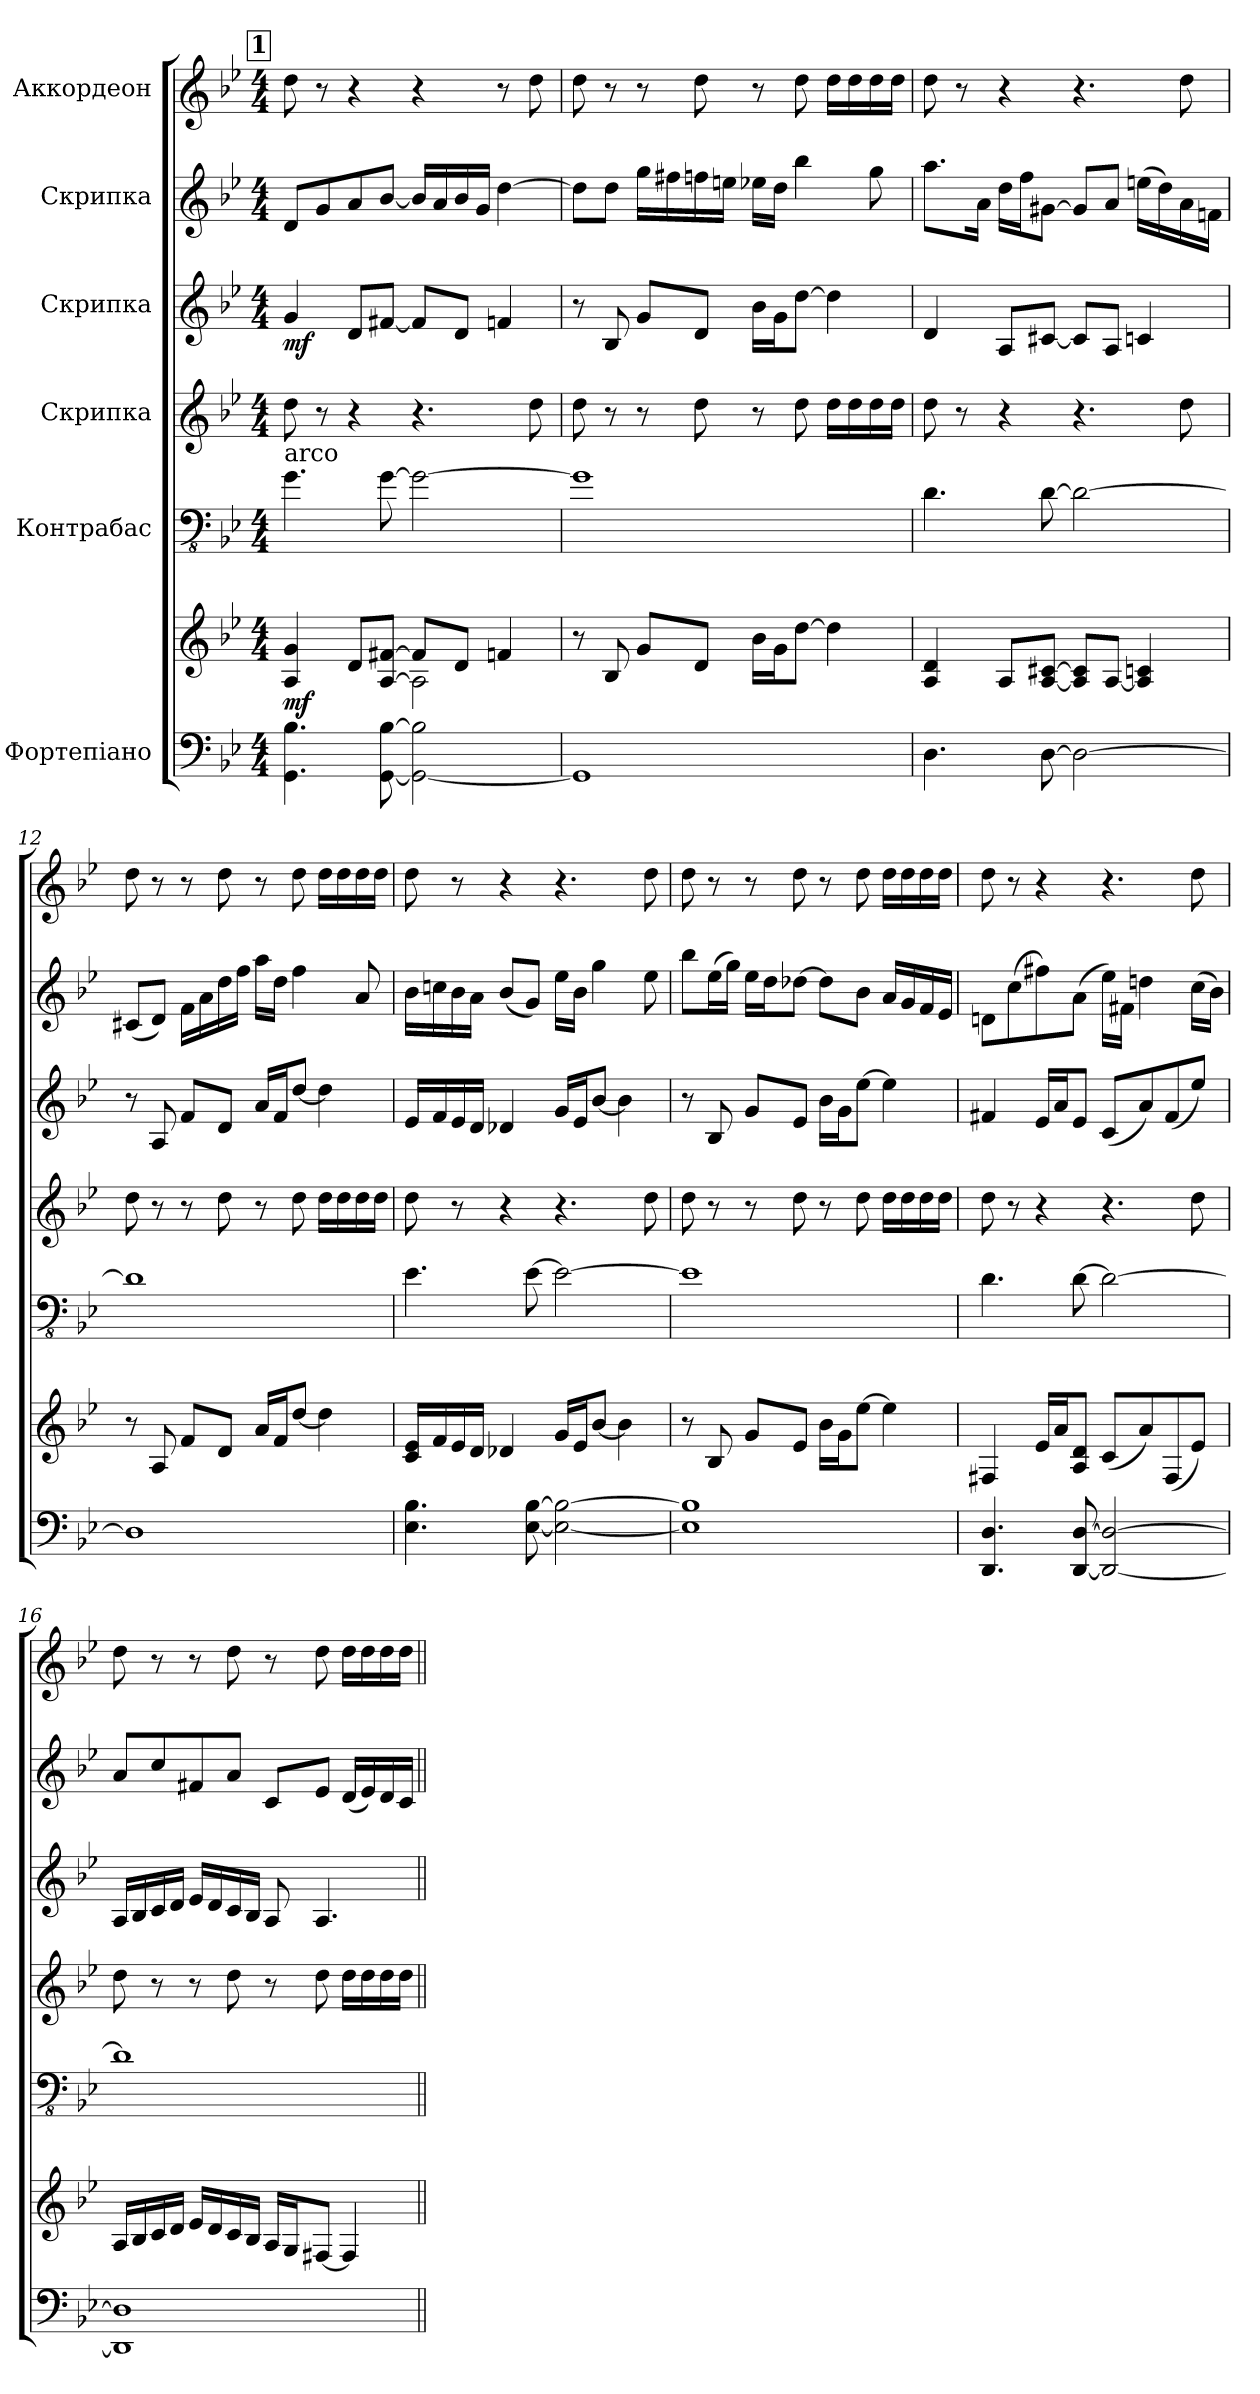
**kern	**kern	**dynam	**kern	**kern	**kern	**dynam	**kern	**kern
*part6	*part6	*part6	*part5	*part4	*part3	*part3	*part2	*part1
*staff7	*staff6	*staff6/7	*staff5	*staff4	*staff3	*staff3	*staff2	*staff1
*I"Фортепіано	*	*	*I"Контрабас	*I"Скрипка	*I"Скрипка	*	*I"Скрипка	*I"Аккордеон
*clefF4	*clefG2	*	*clefFv4	*clefG2	*clefG2	*	*clefG2	*clefG2
*	*	*	*ITrd7c12	*	*	*	*	*
*k[b-e-]	*k[b-e-]	*	*k[b-e-]	*k[b-e-]	*k[b-e-]	*	*k[b-e-]	*k[b-e-]
*g:	*g:	*	*	*g:	*g:	*	*g:	*g:
*M4/4	*M4/4	*	*M4/4	*M4/4	*M4/4	*	*M4/4	*M4/4
!!LO:REH:place=s1:a:B:fs=12.8556:t=1
=9	=9	=9	=9	=9	=9	=9	=9	=9
*	*^	*	*	*	*	*	*	*
!	!	!	!	!LO:TX:a:t=arco	!	!	!	!	!
!	!	!	!LO:DY:b	!	!	!	!LO:DY:b	!	!
4.GG\ 4.B-\	4A/ 4g/	2ryy	mf	4.GG\	8dd\	4g/	mf	8d/L	8dd\
.	.	.	.	.	8r	.	.	8g/	8r
.	8d/L	.	.	.	4r	8d/L	.	8a/	4r
[8GG\ [8B-\	[8A/ [8f#X/J	.	.	[8GG\	.	[8f#X/J	.	[8b-/J	.
2GG\_ 2B-\]	8f#/L]	2A\]	.	2GG\_	4.r	8f#/L]	.	16b-/LL]	4r
.	.	.	.	.	.	.	.	16a/	.
.	8d/J	.	.	.	.	8d/J	.	16b-/	.
.	.	.	.	.	.	.	.	16g/JJ	.
.	4fn/	.	.	.	.	4fn/	.	[4dd\	8r
.	.	.	.	.	8dd\	.	.	.	8dd\
*	*v	*v	*	*	*	*	*	*	*
=10	=10	=10	=10	=10	=10	=10	=10	=10
1GG]	8r	.	1GG]	8dd\	8r	.	8dd\L]	8dd\
.	8B-/	.	.	8r	8B-/	.	8dd\J	8r
.	8g/L	.	.	8r	8g/L	.	16gg\LL	8r
.	.	.	.	.	.	.	16ff#X\	.
.	8d/J	.	.	8dd\	8d/J	.	16ffn\	8dd\
.	.	.	.	.	.	.	16een\JJ	.
.	16b-\LL	.	.	8r	16b-\LL	.	16ee-X\LL	8r
.	16g\J	.	.	.	16g\J	.	16dd\JJ	.
.	[8dd\J	.	.	8dd\	[8dd\J	.	4bb-\	8dd\
.	4dd\]	.	.	16dd\LL	4dd\]	.	.	16dd\LL
.	.	.	.	16dd\	.	.	.	16dd\
.	.	.	.	16dd\	.	.	8gg\	16dd\
.	.	.	.	16dd\JJ	.	.	.	16dd\JJ
=11	=11	=11	=11	=11	=11	=11	=11	=11
4.D\	4A/ 4d/	.	4.DD\	8dd\	4d/	.	8.aa\L	8dd\
.	.	.	.	8r	.	.	.	8r
.	.	.	.	.	.	.	16a\Jk	.
.	8A/L	.	.	4r	8A/L	.	16dd\LL	4r
.	.	.	.	.	.	.	16ff\J	.
[8D\	[8A/ [8c#X/J	.	[8DD\	.	[8c#X/J	.	[8g#X\J	.
2D\_	8A/] 8c#/]L	.	2DD\_	4.r	8c#/L]	.	8g#/L]	4.r
.	[8A/J	.	.	.	8A/J	.	8a/J	.
.	4A/] 4cn/	.	.	.	4cn/	.	(16een\LL	.
.	.	.	.	.	.	.	16dd\)	.
.	.	.	.	8dd\	.	.	16a\	8dd\
.	.	.	.	.	.	.	16fn\JJ	.
!!LO:LB:g=z
=12	=12	=12	=12	=12	=12	=12	=12	=12
1D]	8r	.	1DD]	8dd\	8r	.	(8c#X/L	8dd\
.	8A/	.	.	8r	8A/	.	8d/J)	8r
.	8f/L	.	.	8r	8f/L	.	16f\LL	8r
.	.	.	.	.	.	.	16a\	.
.	8d/J	.	.	8dd\	8d/J	.	16dd\	8dd\
.	.	.	.	.	.	.	16ff\JJ	.
.	16a/LL	.	.	8r	16a/LL	.	16aa\LL	8r
.	16f/J	.	.	.	16f/J	.	16dd\JJ	.
.	[8dd/J	.	.	8dd\	[8dd/J	.	4ff\	8dd\
.	4dd\]	.	.	16dd\LL	4dd\]	.	.	16dd\LL
.	.	.	.	16dd\	.	.	.	16dd\
.	.	.	.	16dd\	.	.	8a/	16dd\
.	.	.	.	16dd\JJ	.	.	.	16dd\JJ
=13	=13	=13	=13	=13	=13	=13	=13	=13
4.E-\ 4.B-\	16c/ 16e-/LL	.	4.EE-\	8dd\	16e-/LL	.	16b-\LL	8dd\
.	16f/	.	.	.	16f/	.	16ccn\	.
.	16e-/	.	.	8r	16e-/	.	16b-\	8r
.	16d/JJ	.	.	.	16d/JJ	.	16a\JJ	.
.	4d-X/	.	.	4r	4d-X/	.	(8b-/L	4r
[8E-\ [8B-\	.	.	[8EE-\	.	.	.	8g/J)	.
2E-\_ 2B-\_	16g/LL	.	2EE-\_	4.r	16g/LL	.	16ee-\LL	4.r
.	16e-/J	.	.	.	16e-/J	.	16b-\JJ	.
.	[8b-/J	.	.	.	[8b-/J	.	4gg\	.
.	4b-\]	.	.	.	4b-\]	.	.	.
.	.	.	.	8dd\	.	.	8ee-\	8dd\
=14	=14	=14	=14	=14	=14	=14	=14	=14
1E-] 1B-]	8r	.	1EE-]	8dd\	8r	.	8bb-\L	8dd\
.	8B-/	.	.	8r	8B-/	.	(16ee-\L	8r
.	.	.	.	.	.	.	16gg\JJ)	.
.	8g/L	.	.	8r	8g/L	.	16ee-\LL	8r
.	.	.	.	.	.	.	16dd\J	.
.	8e-/J	.	.	8dd\	8e-/J	.	[8dd-X\J	8dd\
.	16b-\LL	.	.	8r	16b-\LL	.	8dd-\L]	8r
.	16g\J	.	.	.	16g\J	.	.	.
.	[8ee-\J	.	.	8dd\	[8ee-\J	.	8b-\J	8dd\
.	4ee-\]	.	.	16dd\LL	4ee-\]	.	16a/LL	16dd\LL
.	.	.	.	16dd\	.	.	16g/	16dd\
.	.	.	.	16dd\	.	.	16f/	16dd\
.	.	.	.	16dd\JJ	.	.	16e-/JJ	16dd\JJ
=15	=15	=15	=15	=15	=15	=15	=15	=15
4.DD/ 4.D/	4F#X/	.	4.DD\	8dd\	4f#X/	.	8dn\L	8dd\
.	.	.	.	8r	.	.	(8cc\	8r
.	16e-/LL	.	.	4r	16e-/LL	.	8ff#X\)	4r
.	16a/J	.	.	.	16a/J	.	.	.
[8DD/ [8D/	8A/ 8d/J	.	[8DD\	.	8e-/J	.	(8a\J	.
2DD/_ 2D/_	(8c/L	.	2DD\_	4.r	(8c/L	.	16ee-\LL)	4.r
.	.	.	.	.	.	.	16f#X\JJ	.
.	8a/)	.	.	.	8a/)	.	4ddn\	.
.	(8F#/	.	.	.	(8f#/	.	.	.
.	8e-/J)	.	.	8dd\	8ee-/J)	.	(16cc\LL	8dd\
.	.	.	.	.	.	.	16b-\JJ)	.
!!LO:PB:g=z
=16	=16	=16	=16	=16	=16	=16	=16	=16
1DD] 1D]	16A/LL	.	1DD]	8dd\	16A/LL	.	8a/L	8dd\
.	16B-/	.	.	.	16B-/	.	.	.
.	16c/	.	.	8r	16c/	.	8cc/	8r
.	16d/JJ	.	.	.	16d/JJ	.	.	.
.	16e-/LL	.	.	8r	16e-/LL	.	8f#X/	8r
.	16d/	.	.	.	16d/	.	.	.
.	16c/	.	.	8dd\	16c/	.	8a/J	8dd\
.	16B-/JJ	.	.	.	16B-/JJ	.	.	.
.	16A/LL	.	.	8r	8A/	.	8c/L	8r
.	16G/J	.	.	.	.	.	.	.
.	[8F#X/J	.	.	8dd\	4.A/	.	8e-/J	8dd\
.	4F#/]	.	.	16dd\LL	.	.	(16d/LL	16dd\LL
.	.	.	.	16dd\	.	.	16e-/)	16dd\
.	.	.	.	16dd\	.	.	16d/	16dd\
.	.	.	.	16dd\JJ	.	.	16c/JJ	16dd\JJ
=||	=||	=||	=||	=||	=||	=||	=||	=||
*-	*-	*-	*-	*-	*-	*-	*-	*-
